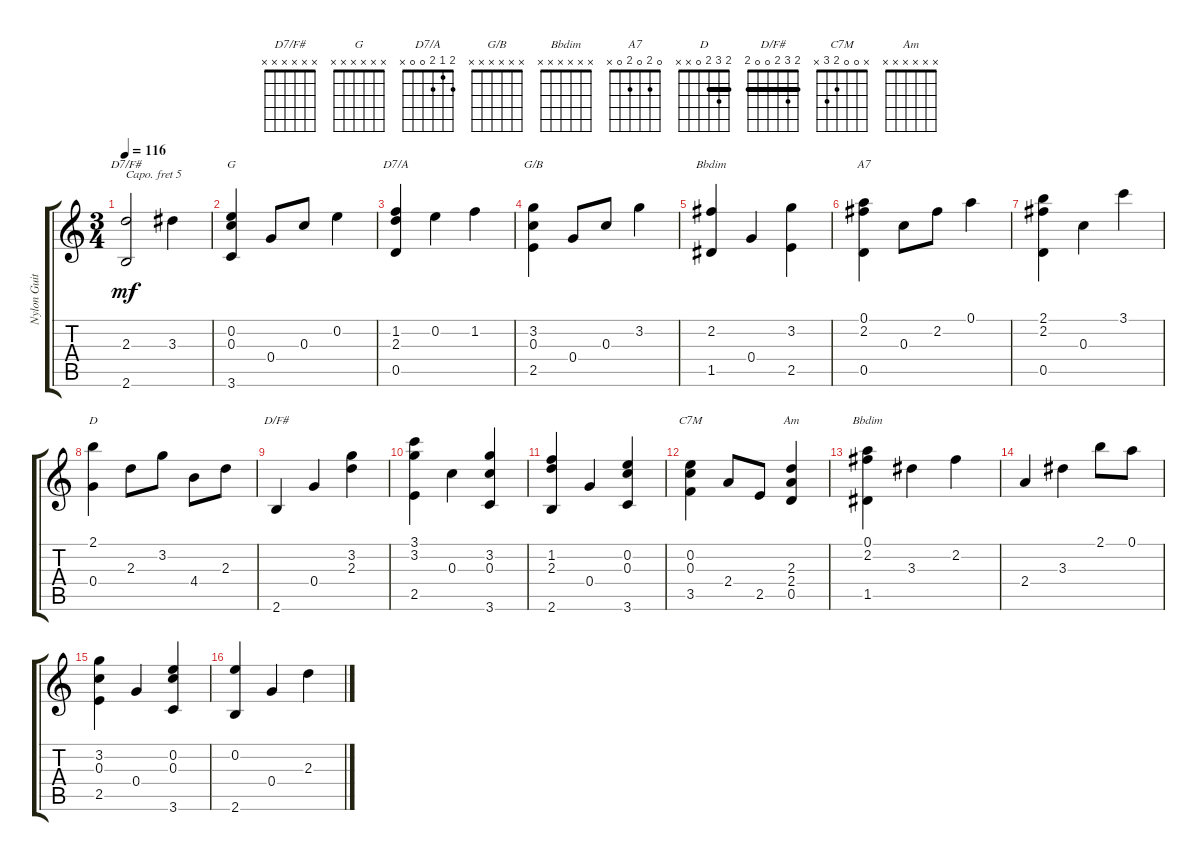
\track ("Nylon Guitar" "Nylon Guit") {instrument acousticguitarnylon}
\staff {score tabs}
\capo 5
\tuning (E4 B3 G3 D3 A2 E2) {hide}
\chord ("D7/F#" x x x x x x)
\chord ("G" x x x x x x)
\chord ("D7/A" 2 1 2 0 0 x)
\chord ("G/B" x x x x x x)
\chord ("Bbdim" 0 2 3 2 1 x)
\chord ("A7" 0 2 0 2 0 x)
\chord ("D" 2 3 2 0 x x) {barre 2}
\chord ("D/F#" 2 3 2 0 0 2) {barre 2}
\chord ("C7M" x 0 0 2 3 x)
\chord ("Am" x x x x x x)
\chord ("Bbdim" x x x x x x)
\ts (3 4)
\tempo 116
\clef g2
\ks c
(2.3 2.6).2{ch "D7/F#" dy mf} 3.3.4 |
(0.2 0.3 3.6).4{ch "G"} 0.4.8 0.3.8 0.2.4 |
(1.2 2.3 0.5).4{ch "D7/A"} 0.2.4 1.2.4 |
(3.2 0.3 2.5).4{ch "G/B"} 0.4.8 0.3.8 3.2.4 |
(2.2 1.5).4{ch "Bbdim"} 0.4.4 (3.2 2.5).4 |
(0.1 2.2 0.5).4{ch "A7"} 0.3.8 2.2.8 0.1.4 |
(2.1 2.2 0.5).4 0.3.4 3.1.4 |
(2.1 0.4).4{ch "D"} 2.3.8 3.2.8 4.4.8 2.3.8 |
2.6.4{ch "D/F#"} 0.4.4 (3.2 2.3).4 |
(3.1 3.2 2.5).4 0.3.4 (3.2 0.3 3.6).4 |
(1.2 2.3 2.6).4 0.4.4 (0.2 0.3 3.6).4 |
(0.2 0.3 3.5).4{ch "C7M"} 2.4.8 2.5.8 (2.3 2.4 0.5).4{ch "Am"} |
(0.1 2.2 1.5).4{ch "Bbdim"} 3.3.4 2.2.4 |
2.4.4 3.3.4 2.1.8 0.1.8 |
(3.2 0.3 2.5).4 0.4.4 (0.2 0.3 3.6).4 |
(0.2 2.6).4 0.4.4 2.3.4
